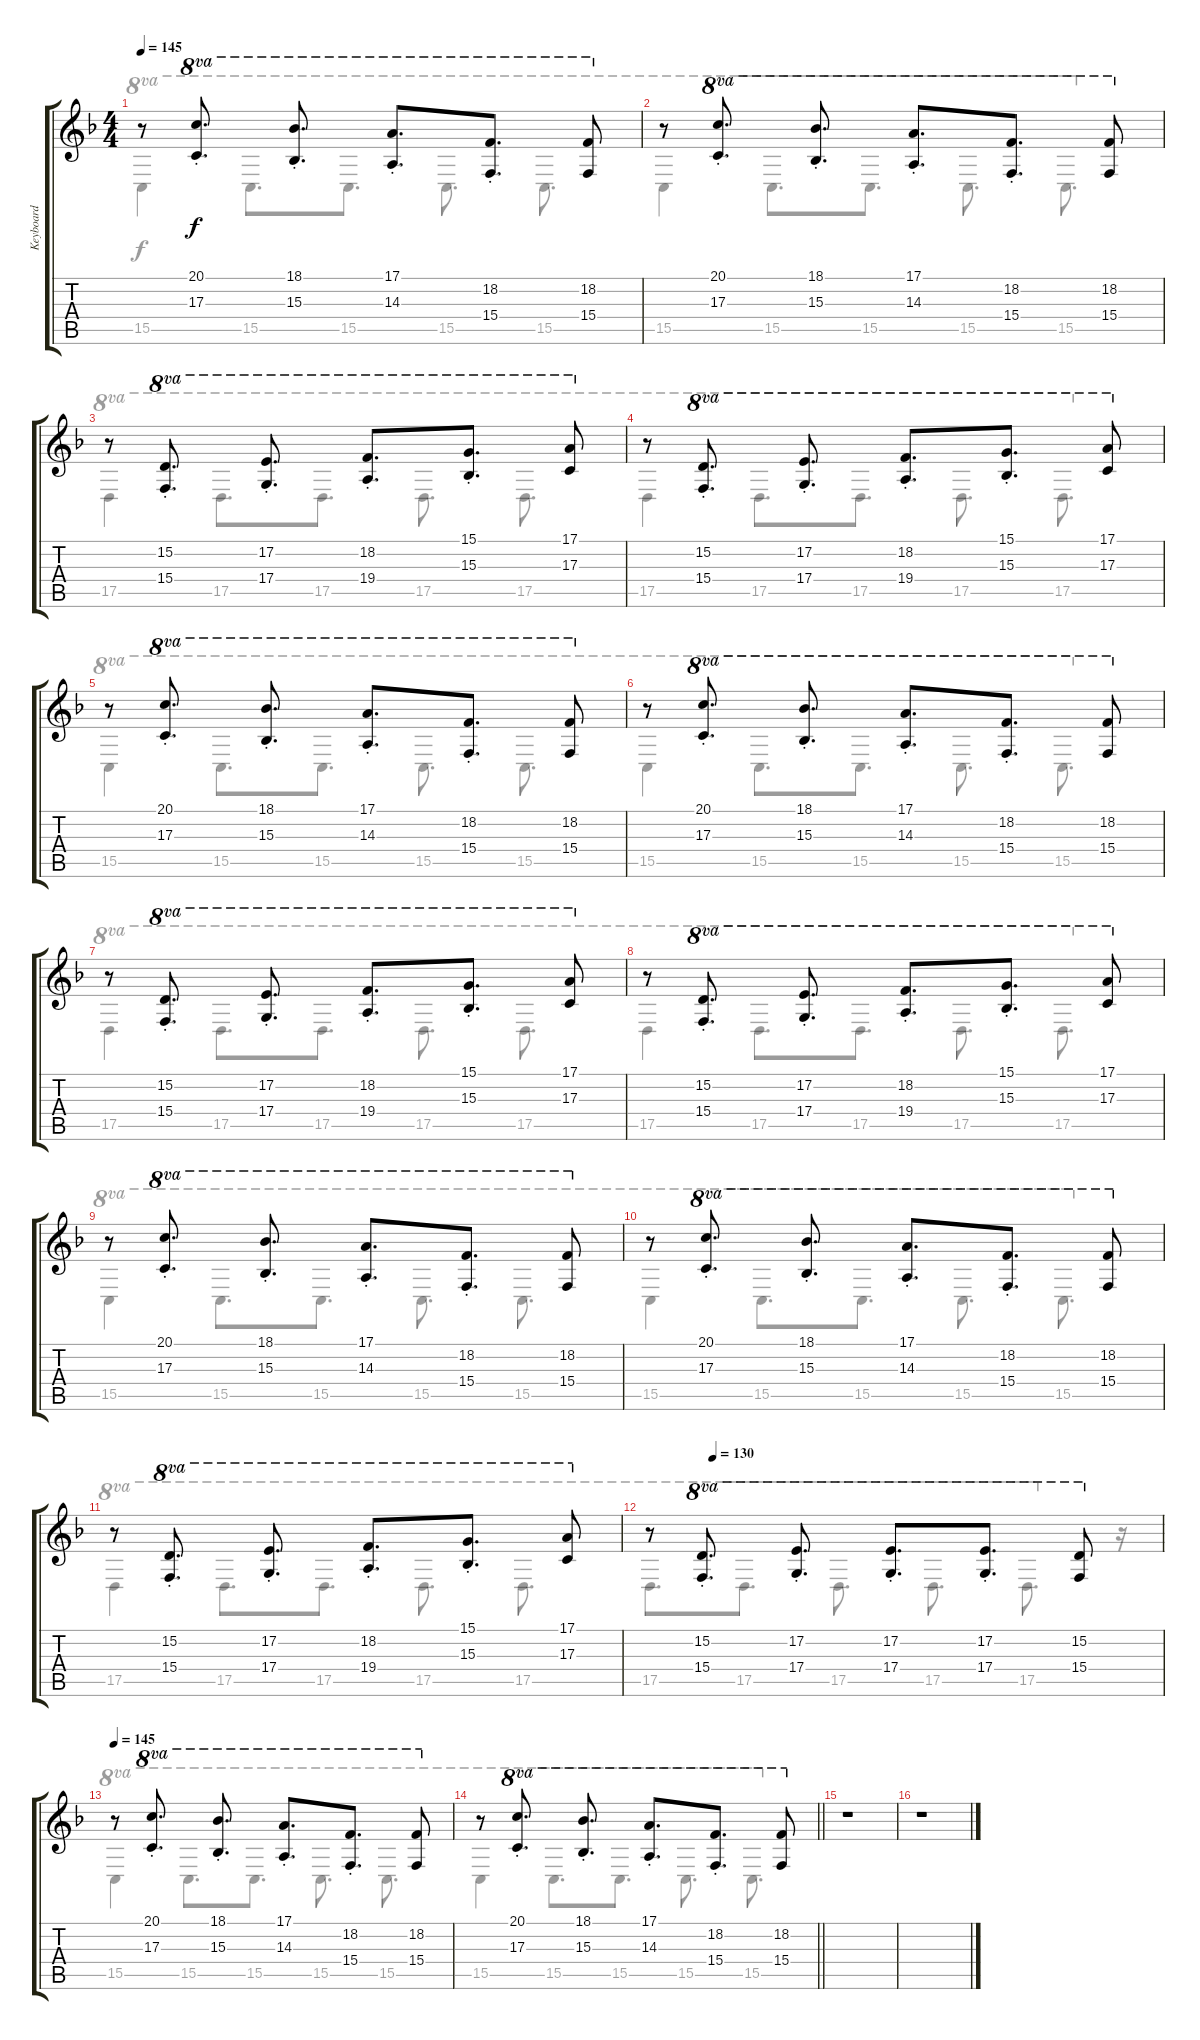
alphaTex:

\track ("Keyboard" "Keyboard") {instrument lead2sawtooth}
\staff {score tabs}
\tuning (E4 B3 G3 D3 A2 D2) {hide}
\voice
\ts (4 4)
\tempo 145
\clef g2
\ks f
r.8{dy f} (20.1{st} 17.3{st}).8{d ot 8va} (18.1{st} 15.3{st}).8{d ot 8va} (17.1{st} 14.3{st}).8{d ot 8va} (18.2{st} 15.4{st}).8{d ot 8va} (18.2 15.4).8{ot 8va} |
r.8 (20.1{st} 17.3{st}).8{d ot 8va} (18.1{st} 15.3{st}).8{d ot 8va} (17.1{st} 14.3{st}).8{d ot 8va} (18.2{st} 15.4{st}).8{d ot 8va} (18.2 15.4).8{ot 8va} |
r.8 (15.2{st} 15.4{st}).8{d ot 8va} (17.2{st} 17.4{st}).8{d ot 8va} (18.2{st} 19.4{st}).8{d ot 8va} (15.1{st} 15.3{st}).8{d ot 8va} (17.1 17.3).8{ot 8va} |
r.8 (15.2{st} 15.4{st}).8{d ot 8va} (17.2{st} 17.4{st}).8{d ot 8va} (18.2{st} 19.4{st}).8{d ot 8va} (15.1{st} 15.3{st}).8{d ot 8va} (17.1 17.3).8{ot 8va} |
r.8 (20.1{st} 17.3{st}).8{d ot 8va} (18.1{st} 15.3{st}).8{d ot 8va} (17.1{st} 14.3{st}).8{d ot 8va} (18.2{st} 15.4{st}).8{d ot 8va} (18.2 15.4).8{ot 8va} |
r.8 (20.1{st} 17.3{st}).8{d ot 8va} (18.1{st} 15.3{st}).8{d ot 8va} (17.1{st} 14.3{st}).8{d ot 8va} (18.2{st} 15.4{st}).8{d ot 8va} (18.2 15.4).8{ot 8va} |
r.8 (15.2{st} 15.4{st}).8{d ot 8va} (17.2{st} 17.4{st}).8{d ot 8va} (18.2{st} 19.4{st}).8{d ot 8va} (15.1{st} 15.3{st}).8{d ot 8va} (17.1 17.3).8{ot 8va} |
r.8 (15.2{st} 15.4{st}).8{d ot 8va} (17.2{st} 17.4{st}).8{d ot 8va} (18.2{st} 19.4{st}).8{d ot 8va} (15.1{st} 15.3{st}).8{d ot 8va} (17.1 17.3).8{ot 8va} |
r.8 (20.1{st} 17.3{st}).8{d ot 8va} (18.1{st} 15.3{st}).8{d ot 8va} (17.1{st} 14.3{st}).8{d ot 8va} (18.2{st} 15.4{st}).8{d ot 8va} (18.2 15.4).8{ot 8va} |
r.8 (20.1{st} 17.3{st}).8{d ot 8va} (18.1{st} 15.3{st}).8{d ot 8va} (17.1{st} 14.3{st}).8{d ot 8va} (18.2{st} 15.4{st}).8{d ot 8va} (18.2 15.4).8{ot 8va} |
r.8 (15.2{st} 15.4{st}).8{d ot 8va} (17.2{st} 17.4{st}).8{d ot 8va} (18.2{st} 19.4{st}).8{d ot 8va} (15.1{st} 15.3{st}).8{d ot 8va} (17.1 17.3).8{ot 8va} |
\tempo (130 0.125)
r.8 (15.2{st} 15.4{st}).8{d ot 8va} (17.2{st} 17.4{st}).8{d ot 8va} (17.2{st} 17.4{st}).8{d ot 8va} (17.2{st} 17.4{st}).8{d ot 8va} (15.2 15.4).8{ot 8va} |
\tempo 145
r.8 (20.1{st} 17.3{st}).8{d ot 8va} (18.1{st} 15.3{st}).8{d ot 8va} (17.1{st} 14.3{st}).8{d ot 8va} (18.2{st} 15.4{st}).8{d ot 8va} (18.2 15.4).8{ot 8va} |
\barLineRight lightlight
r.8 (20.1{st} 17.3{st}).8{d ot 8va} (18.1{st} 15.3{st}).8{d ot 8va} (17.1{st} 14.3{st}).8{d ot 8va} (18.2{st} 15.4{st}).8{d ot 8va} (18.2 15.4).8{ot 8va} |
r.1 |
r.1
\voice
\clef g2
\ottava regular
\simile none
\ks f
15.5.4{ot 8va dy f} 15.5.8{d ot 8va} 15.5.8{d ot 8va} 15.5.8{d ot 8va} 15.5.8{d ot 8va} |
15.5.4{ot 8va} 15.5.8{d ot 8va} 15.5.8{d ot 8va} 15.5.8{d ot 8va} 15.5.8{d ot 8va} |
17.5.4{ot 8va} 17.5.8{d ot 8va} 17.5.8{d ot 8va} 17.5.8{d ot 8va} 17.5.8{d ot 8va} |
17.5.4{ot 8va} 17.5.8{d ot 8va} 17.5.8{d ot 8va} 17.5.8{d ot 8va} 17.5.8{d ot 8va} |
15.5.4{ot 8va} 15.5.8{d ot 8va} 15.5.8{d ot 8va} 15.5.8{d ot 8va} 15.5.8{d ot 8va} |
15.5.4{ot 8va} 15.5.8{d ot 8va} 15.5.8{d ot 8va} 15.5.8{d ot 8va} 15.5.8{d ot 8va} |
17.5.4{ot 8va} 17.5.8{d ot 8va} 17.5.8{d ot 8va} 17.5.8{d ot 8va} 17.5.8{d ot 8va} |
17.5.4{ot 8va} 17.5.8{d ot 8va} 17.5.8{d ot 8va} 17.5.8{d ot 8va} 17.5.8{d ot 8va} |
15.5.4{ot 8va} 15.5.8{d ot 8va} 15.5.8{d ot 8va} 15.5.8{d ot 8va} 15.5.8{d ot 8va} |
15.5.4{ot 8va} 15.5.8{d ot 8va} 15.5.8{d ot 8va} 15.5.8{d ot 8va} 15.5.8{d ot 8va} |
17.5.4{ot 8va} 17.5.8{d ot 8va} 17.5.8{d ot 8va} 17.5.8{d ot 8va} 17.5.8{d ot 8va} |
17.5.8{d ot 8va} 17.5.8{d ot 8va} 17.5.8{d ot 8va} 17.5.8{d ot 8va} 17.5.8{d ot 8va} r.16 |
15.5.4{ot 8va} 15.5.8{d ot 8va} 15.5.8{d ot 8va} 15.5.8{d ot 8va} 15.5.8{d ot 8va} |
\barLineRight lightlight
15.5.4{ot 8va} 15.5.8{d ot 8va} 15.5.8{d ot 8va} 15.5.8{d ot 8va} 15.5.8{d ot 8va} |
|
